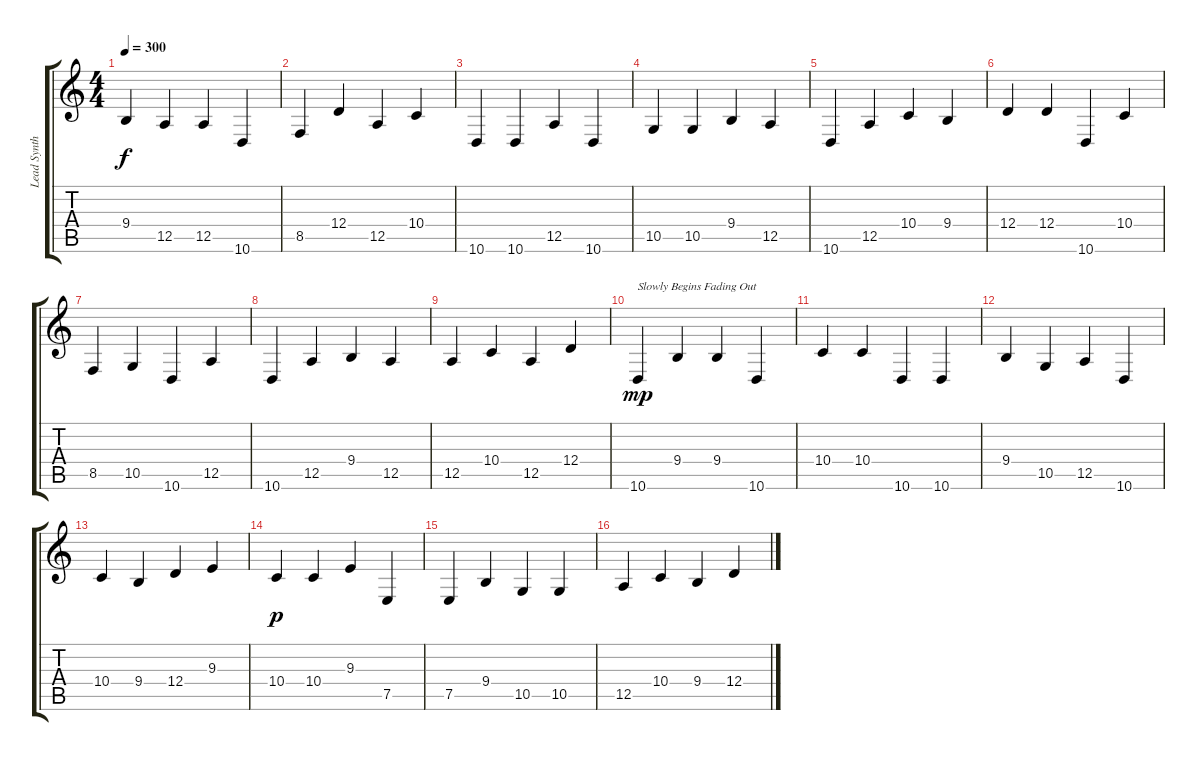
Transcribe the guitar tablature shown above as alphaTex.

\track ("Lead Synth" "Lead Synth") {instrument fx4atmosphere}
\staff {score tabs}
\tuning (E4 B3 G3 D3 A2 E2) {hide}
\ts (4 4)
\tempo 300
\clef g2
\ks c
9.4.4{dy f} 12.5.4 12.5.4 10.6.4 |
8.5.4 12.4.4 12.5.4 10.4.4 |
10.6.4 10.6.4 12.5.4 10.6.4 |
10.5.4 10.5.4 9.4.4 12.5.4 |
10.6.4 12.5.4 10.4.4 9.4.4 |
12.4.4 12.4.4 10.6.4 10.4.4 |
8.5.4 10.5.4 10.6.4 12.5.4 |
10.6.4 12.5.4 9.4.4 12.5.4 |
12.5.4 10.4.4 12.5.4 12.4.4 |
10.6.4{txt "Slowly Begins Fading Out" dy mp} 9.4.4 9.4.4 10.6.4 |
10.4.4 10.4.4 10.6.4 10.6.4 |
9.4.4 10.5.4 12.5.4 10.6.4 |
10.4.4 9.4.4 12.4.4 9.3.4 |
10.4.4{dy p} 10.4.4 9.3.4 7.5.4 |
7.5.4 9.4.4 10.5.4 10.5.4 |
12.5.4 10.4.4 9.4.4 12.4.4
